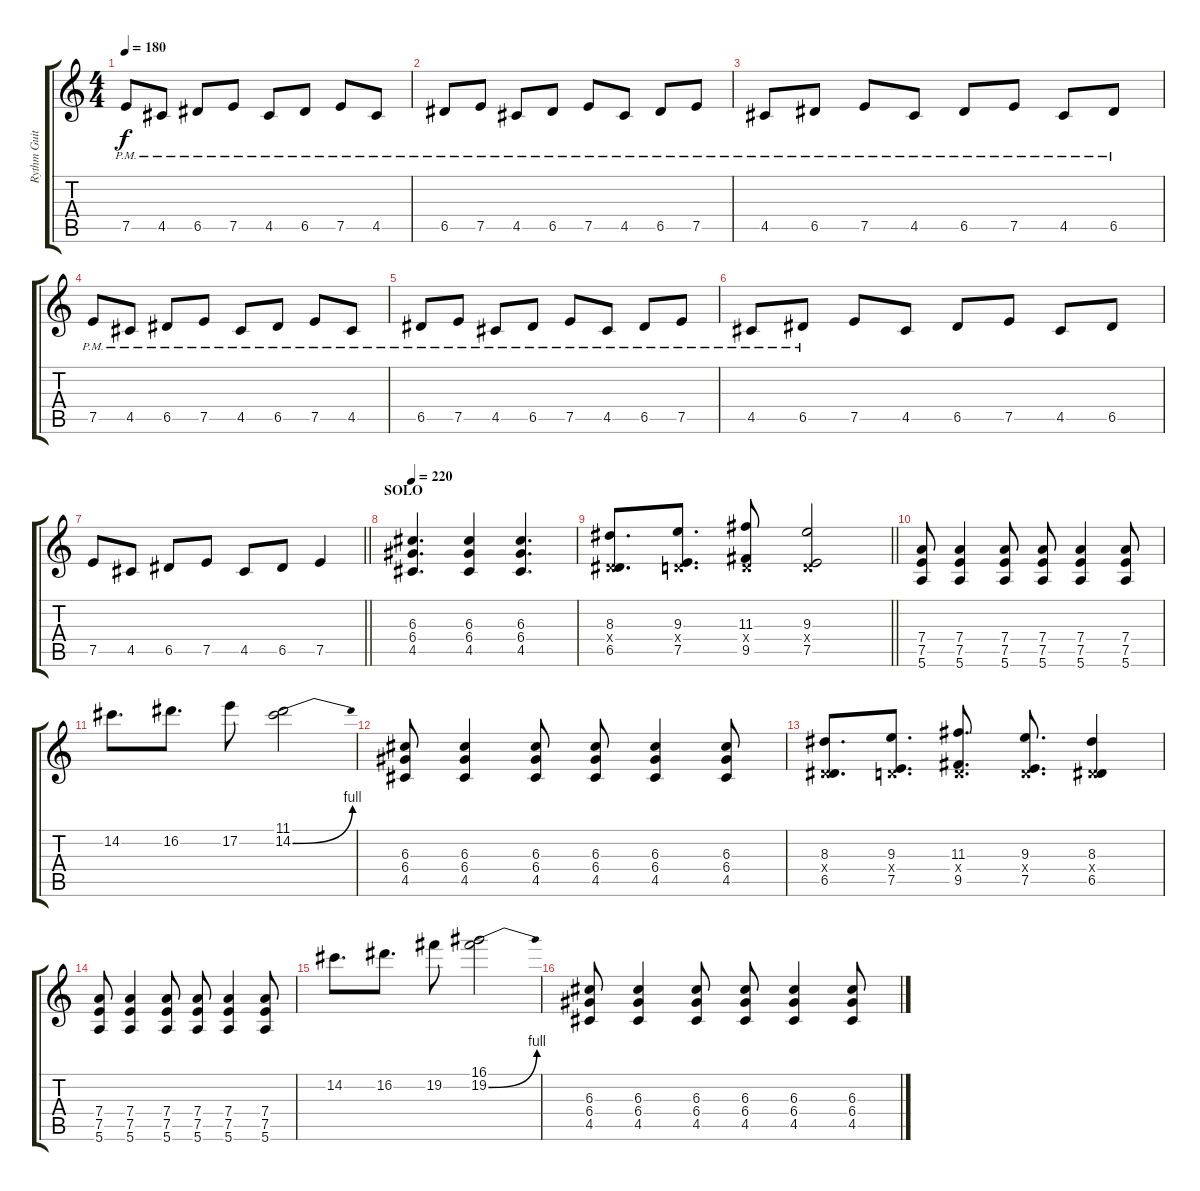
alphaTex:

\track ("Rythm Guitar 1" "Rythm Guit") {instrument distortionguitar}
\staff {score tabs}
\tuning (E4 B3 G3 D3 A2 E2) {hide}
\ts (4 4)
\tempo 180
\clef g2
\ks c
7.5{pm}.8{dy f} 4.5{pm}.8 6.5{pm}.8 7.5{pm}.8 4.5{pm}.8 6.5{pm}.8 7.5{pm}.8 4.5{pm}.8 |
6.5{pm}.8 7.5{pm}.8 4.5{pm}.8 6.5{pm}.8 7.5{pm}.8 4.5{pm}.8 6.5{pm}.8 7.5{pm}.8 |
4.5{pm}.8 6.5{pm}.8 7.5{pm}.8 4.5{pm}.8 6.5{pm}.8 7.5{pm}.8 4.5{pm}.8 6.5{pm}.8 |
7.5{pm}.8 4.5{pm}.8 6.5{pm}.8 7.5{pm}.8 4.5{pm}.8 6.5{pm}.8 7.5{pm}.8 4.5{pm}.8 |
6.5{pm}.8 7.5{pm}.8 4.5{pm}.8 6.5{pm}.8 7.5{pm}.8 4.5{pm}.8 6.5{pm}.8 7.5{pm}.8 |
4.5{pm}.8 6.5{pm}.8 7.5.8 4.5.8 6.5.8 7.5.8 4.5.8 6.5.8 |
\barLineRight lightlight
7.5.8 4.5.8 6.5.8 7.5.8 4.5.8 6.5.8 7.5.4 |
\section ("" "SOLO")
\tempo 220
(6.3 6.4 4.5).4{d volume 12} (6.3 6.4 4.5).4 (6.3 6.4 4.5).4{d} |
\barLineRight lightlight
(8.3 0.4{x} 6.5).8{d} (9.3 0.4{x} 7.5).8{d} (11.3 0.4{x} 9.5).8 (9.3 0.4{x} 7.5).2 |
\section ("" "")
(7.4 7.5 5.6).8 (7.4 7.5 5.6).4 (7.4 7.5 5.6).8 (7.4 7.5 5.6).8 (7.4 7.5 5.6).4 (7.4 7.5 5.6).8 |
14.2.8{d} 16.2.8{d} 17.2.8 (11.1 14.2{be (bend 0 0 60 4)}).2 |
(6.3 6.4 4.5).8 (6.3 6.4 4.5).4 (6.3 6.4 4.5).8 (6.3 6.4 4.5).8 (6.3 6.4 4.5).4 (6.3 6.4 4.5).8 |
(8.3 0.4{x} 6.5).8{d} (9.3 0.4{x} 7.5).8{d} (11.3 0.4{x} 9.5).8{d} (9.3 0.4{x} 7.5).8{d} (8.3 0.4{x} 6.5).4 |
(7.4 7.5 5.6).8 (7.4 7.5 5.6).4 (7.4 7.5 5.6).8 (7.4 7.5 5.6).8 (7.4 7.5 5.6).4 (7.4 7.5 5.6).8 |
14.2.8{d} 16.2.8{d} 19.2.8 (16.1 19.2{be (bend 0 0 60 4)}).2 |
(6.3 6.4 4.5).8 (6.3 6.4 4.5).4 (6.3 6.4 4.5).8 (6.3 6.4 4.5).8 (6.3 6.4 4.5).4 (6.3 6.4 4.5).8
